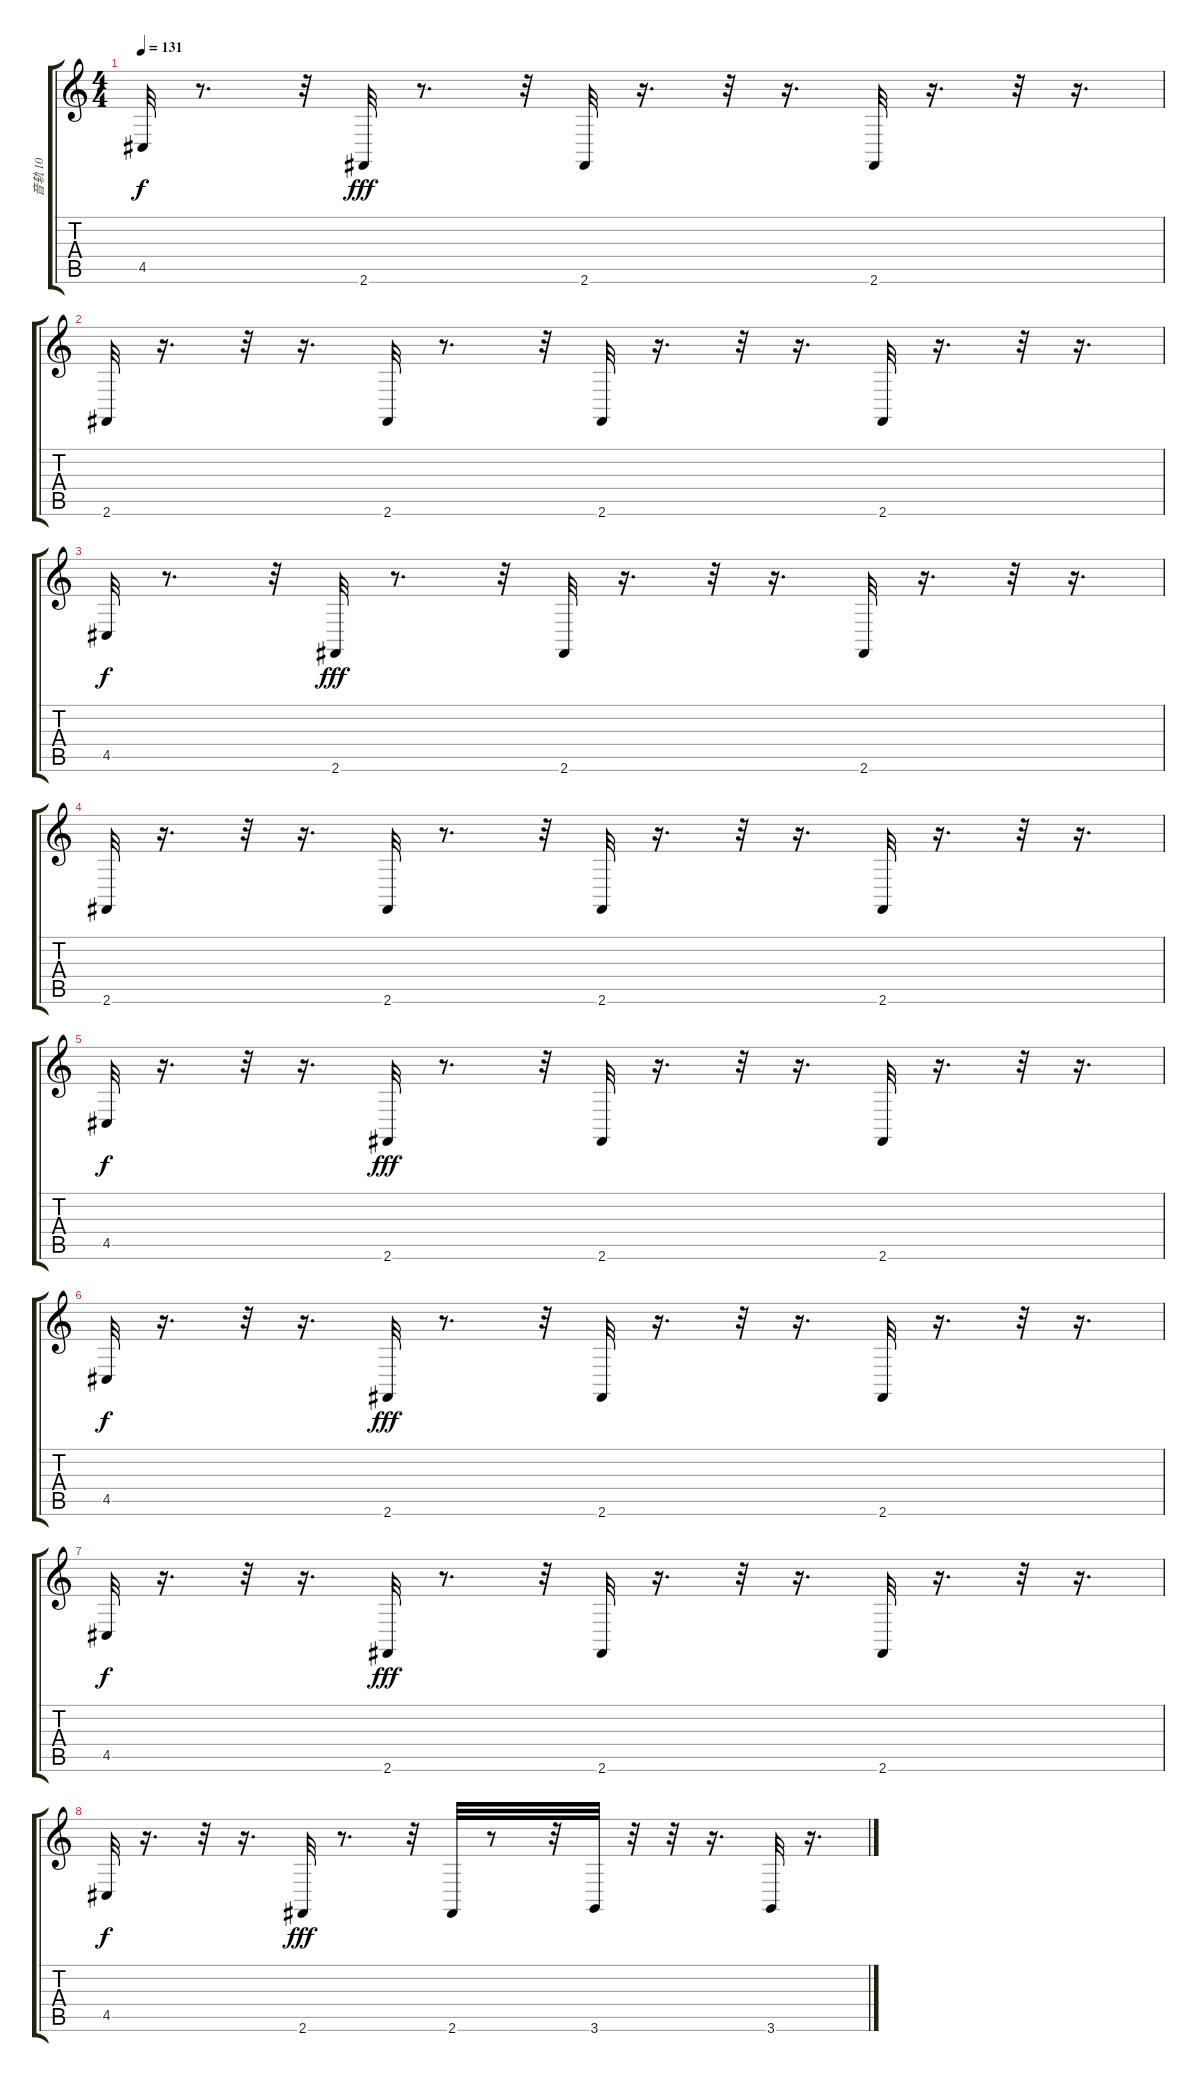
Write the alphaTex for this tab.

\track ("音轨 10" "音轨 10") {instrument drawbarorgan}
\staff {score tabs}
\tuning (E4 B3 G3 D3 A2 E2) {hide}
\ts (4 4)
\tempo 131
\clef g2
\ks c
4.5.32{dy f} r.8{d} r.32 2.6.32{dy fff} r.8{d} r.32 2.6.32 r.16{d} r.32 r.16{d} 2.6.32 r.16{d} r.32 r.16{d} |
2.6.32 r.16{d} r.32 r.16{d} 2.6.32 r.8{d} r.32 2.6.32 r.16{d} r.32 r.16{d} 2.6.32 r.16{d} r.32 r.16{d} |
4.5.32{dy f} r.8{d} r.32 2.6.32{dy fff} r.8{d} r.32 2.6.32 r.16{d} r.32 r.16{d} 2.6.32 r.16{d} r.32 r.16{d} |
2.6.32 r.16{d} r.32 r.16{d} 2.6.32 r.8{d} r.32 2.6.32 r.16{d} r.32 r.16{d} 2.6.32 r.16{d} r.32 r.16{d} |
4.5.32{dy f} r.16{d} r.32 r.16{d} 2.6.32{dy fff} r.8{d} r.32 2.6.32 r.16{d} r.32 r.16{d} 2.6.32 r.16{d} r.32 r.16{d} |
4.5.32{dy f} r.16{d} r.32 r.16{d} 2.6.32{dy fff} r.8{d} r.32 2.6.32 r.16{d} r.32 r.16{d} 2.6.32 r.16{d} r.32 r.16{d} |
4.5.32{dy f} r.16{d} r.32 r.16{d} 2.6.32{dy fff} r.8{d} r.32 2.6.32 r.16{d} r.32 r.16{d} 2.6.32 r.16{d} r.32 r.16{d} |
4.5.32{dy f} r.16{d} r.32 r.16{d} 2.6.32{dy fff} r.8{d} r.32 2.6.32 r.8 r.32 3.6.32 r.32 r.32 r.16{d} 3.6.32 r.16{d}
